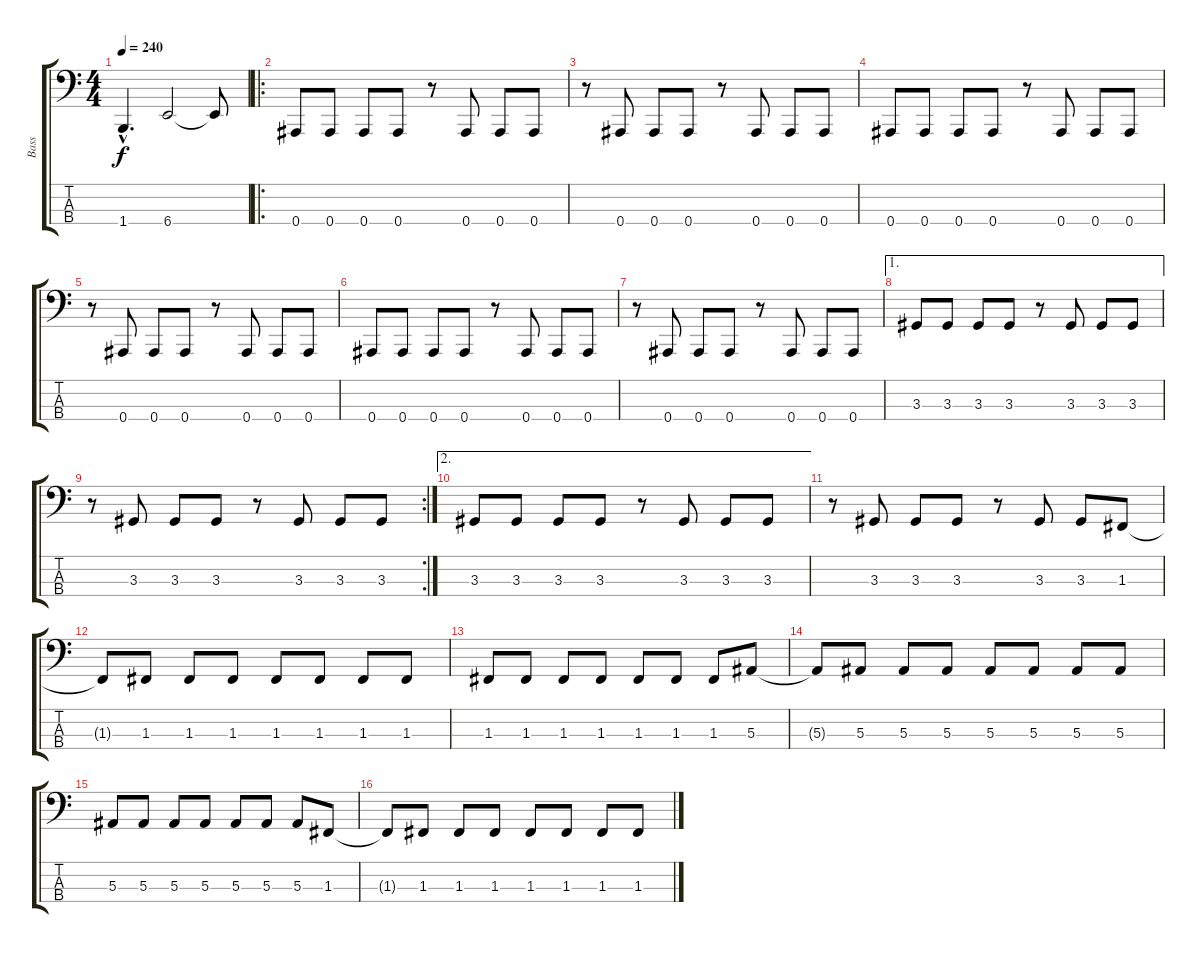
\track ("Bass" "Bass") {instrument electricbassfinger}
\staff {score tabs}
\tuning (Eb2 Bb1 F1 Bb0) {hide}
\ts (4 4)
\tempo 240
\clef f4
\ks c
1.4{hac t}.4{d dy f} 6.4.2 6.4{t}.8 |
\ro
0.4.8 0.4.8 0.4.8 0.4.8 r.8 0.4.8 0.4.8 0.4.8 |
r.8 0.4.8 0.4.8 0.4.8 r.8 0.4.8 0.4.8 0.4.8 |
0.4.8 0.4.8 0.4.8 0.4.8 r.8 0.4.8 0.4.8 0.4.8 |
r.8 0.4.8 0.4.8 0.4.8 r.8 0.4.8 0.4.8 0.4.8 |
0.4.8 0.4.8 0.4.8 0.4.8 r.8 0.4.8 0.4.8 0.4.8 |
r.8 0.4.8 0.4.8 0.4.8 r.8 0.4.8 0.4.8 0.4.8 |
\ae 1
3.3.8 3.3.8 3.3.8 3.3.8 r.8 3.3.8 3.3.8 3.3.8 |
\rc 2
r.8 3.3.8 3.3.8 3.3.8 r.8 3.3.8 3.3.8 3.3.8 |
\ae 2
3.3.8 3.3.8 3.3.8 3.3.8 r.8 3.3.8 3.3.8 3.3.8 |
r.8 3.3.8 3.3.8 3.3.8 r.8 3.3.8 3.3.8 1.3.8 |
1.3{t}.8 1.3.8 1.3.8 1.3.8 1.3.8 1.3.8 1.3.8 1.3.8 |
1.3.8 1.3.8 1.3.8 1.3.8 1.3.8 1.3.8 1.3.8 5.3.8 |
5.3{t}.8 5.3.8 5.3.8 5.3.8 5.3.8 5.3.8 5.3.8 5.3.8 |
5.3.8 5.3.8 5.3.8 5.3.8 5.3.8 5.3.8 5.3.8 1.3.8 |
1.3{t}.8 1.3.8 1.3.8 1.3.8 1.3.8 1.3.8 1.3.8 1.3.8
